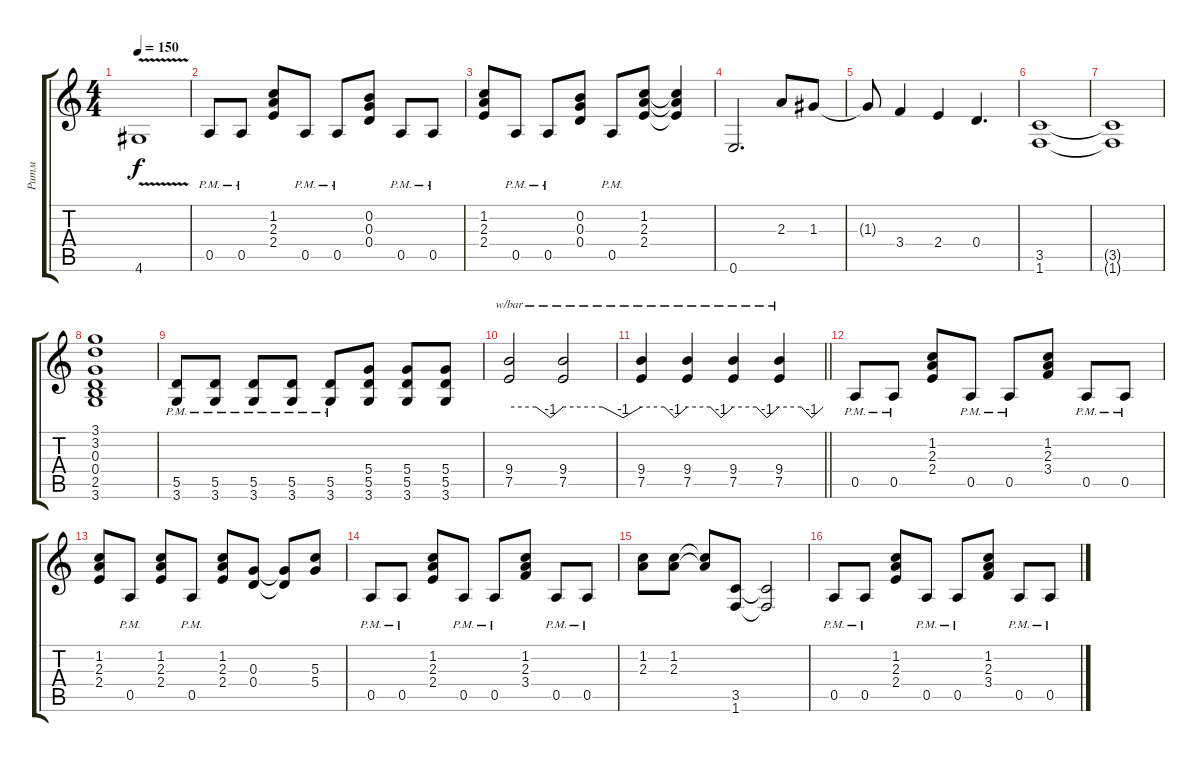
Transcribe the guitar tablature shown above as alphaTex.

\track ("Ритм" "Ритм") {instrument distortionguitar}
\staff {score tabs}
\tuning (E4 B3 G3 D3 A2 E2) {hide}
\ts (4 4)
\tempo 150
\clef g2
\ks c
4.6{v}.1{dy f} |
0.5{pm}.8 0.5{pm}.8 (1.2 2.3 2.4).8 0.5{pm}.8 0.5{pm}.8 (0.2 0.3 0.4).8 0.5{pm}.8 0.5{pm}.8 |
(1.2 2.3 2.4).8 0.5{pm}.8 0.5{pm}.8 (0.2 0.3 0.4).8 0.5{pm}.8 (1.2 2.3 2.4).8 (1.2{t} 2.3{t} 2.4{t}).4 |
0.6.2{d} 2.3.8 1.3.8 |
1.3{t}.8 3.4.4 2.4.4 0.4.4{d} |
(3.5 1.6).1 |
(3.5{t} 1.6{t}).1 |
(3.1 3.2 0.3 0.4 2.5 3.6).1 |
(5.5{pm} 3.6{pm}).8 (5.5{pm} 3.6{pm}).8 (5.5{pm} 3.6{pm}).8 (5.5{pm} 3.6{pm}).8 (5.5{pm} 3.6{pm}).8 (5.4 5.5 3.6).8 (5.4 5.5 3.6).8 (5.4 5.5 3.6).8 |
(9.4 7.5).2{tbe (custom default 0 0 30 0 46 -4 60 0)} (9.4 7.5).2{tbe (custom default 0 0 30 0 46 -4 60 0)} |
\barLineRight lightlight
(9.4 7.5).4{tbe (custom default 0 0 30 0 44 -4 60 0)} (9.4 7.5).4{tbe (custom default 0 0 30 0 44 -4 60 0)} (9.4 7.5).4{tbe (custom default 0 0 30 0 44 -4 60 0)} (9.4 7.5).4{tbe (custom default 0 0 30 0 44 -4 60 0)} |
0.5{pm}.8 0.5{pm}.8 (1.2 2.3 2.4).8 0.5{pm}.8 0.5{pm}.8 (1.2 2.3 3.4).8 0.5{pm}.8 0.5{pm}.8 |
(1.2 2.3 2.4).8 0.5{pm}.8 (1.2 2.3 2.4).8 0.5{pm}.8 (1.2 2.3 2.4).8 (0.3 0.4).8 (0.3{t} 0.4{t}).8 (5.3 5.4).8 |
0.5{pm}.8 0.5{pm}.8 (1.2 2.3 2.4).8 0.5{pm}.8 0.5{pm}.8 (1.2 2.3 3.4).8 0.5{pm}.8 0.5{pm}.8 |
(1.2 2.3).8 (1.2 2.3).8 (1.2{t} 2.3{t}).8 (3.5 1.6).8 (3.5{t} 1.6{t}).2 |
0.5{pm}.8 0.5{pm}.8 (1.2 2.3 2.4).8 0.5{pm}.8 0.5{pm}.8 (1.2 2.3 3.4).8 0.5{pm}.8 0.5{pm}.8
